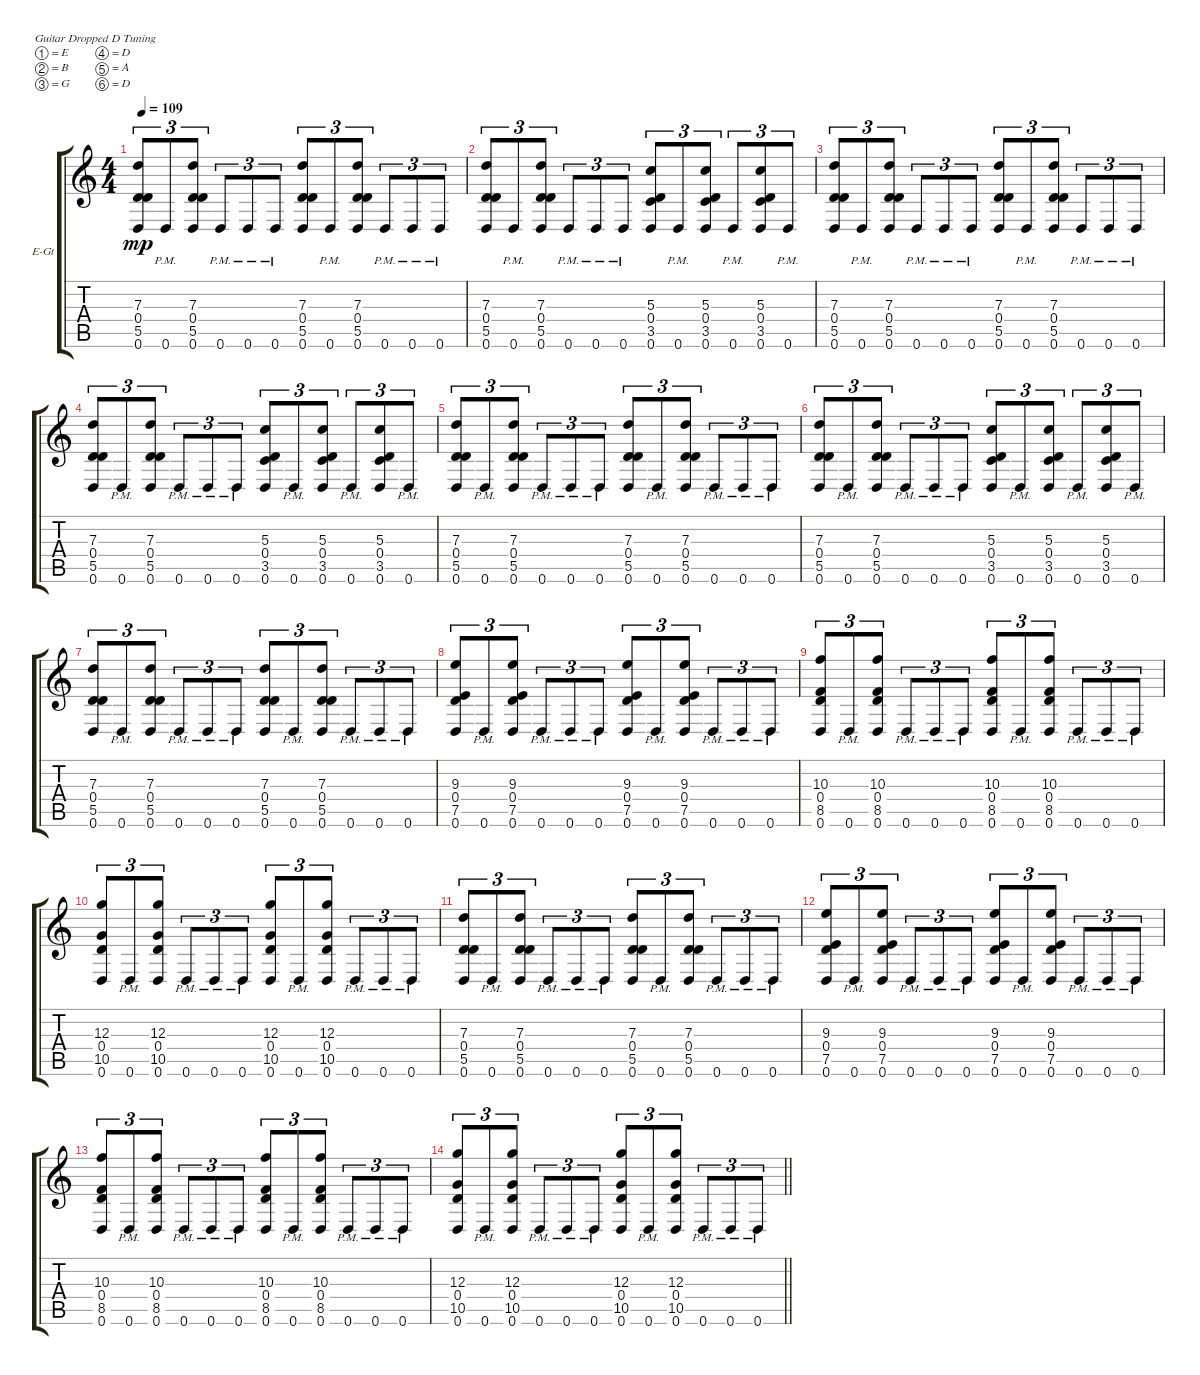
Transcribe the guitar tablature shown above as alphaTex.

\bracketExtendMode groupsimilarinstruments
\firstSystemTrackNameOrientation horizontal
\otherSystemsTrackNameOrientation horizontal
\track ("Clean-guitar (Paul)" "E-Gt") {instrument electricguitarclean}
\staff {score tabs}
\tuning (E4 B3 G3 D3 A2 D2)
\ts (4 4)
\tempo 109
\clef g2
\scale
0.333333
\ks c
(7.3 0.4 5.5 0.6).8{tu (3 2) dy mp} 0.6{pm}.8{tu (3 2)} (7.3 0.4 5.5 0.6).8{tu (3 2)} 0.6{pm}.8{tu (3 2)} 0.6{pm}.8{tu (3 2)} 0.6{pm}.8{tu (3 2)} (7.3 0.4 5.5 0.6).8{tu (3 2)} 0.6{pm}.8{tu (3 2)} (7.3 0.4 5.5 0.6).8{tu (3 2)} 0.6{pm}.8{tu (3 2)} 0.6{pm}.8{tu (3 2)} 0.6{pm}.8{tu (3 2)} |
\scale
0.333333 (7.3 0.4 5.5 0.6).8{tu (3 2)} 0.6{pm}.8{tu (3 2)} (7.3 0.4 5.5 0.6).8{tu (3 2)} 0.6{pm}.8{tu (3 2)} 0.6{pm}.8{tu (3 2)} 0.6{pm}.8{tu (3 2)} (5.3 0.4 3.5 0.6).8{tu (3 2)} 0.6{pm}.8{tu (3 2)} (5.3 0.4 3.5 0.6).8{tu (3 2)} 0.6{pm}.8{tu (3 2)} (5.3 0.4 3.5 0.6).8{tu (3 2)} 0.6{pm}.8{tu (3 2)} |
\scale
0.333333 (7.3 0.4 5.5 0.6).8{tu (3 2)} 0.6{pm}.8{tu (3 2)} (7.3 0.4 5.5 0.6).8{tu (3 2)} 0.6{pm}.8{tu (3 2)} 0.6{pm}.8{tu (3 2)} 0.6{pm}.8{tu (3 2)} (7.3 0.4 5.5 0.6).8{tu (3 2)} 0.6{pm}.8{tu (3 2)} (7.3 0.4 5.5 0.6).8{tu (3 2)} 0.6{pm}.8{tu (3 2)} 0.6{pm}.8{tu (3 2)} 0.6{pm}.8{tu (3 2)} |
\scale
0.333333 (7.3 0.4 5.5 0.6).8{tu (3 2)} 0.6{pm}.8{tu (3 2)} (7.3 0.4 5.5 0.6).8{tu (3 2)} 0.6{pm}.8{tu (3 2)} 0.6{pm}.8{tu (3 2)} 0.6{pm}.8{tu (3 2)} (5.3 0.4 3.5 0.6).8{tu (3 2)} 0.6{pm}.8{tu (3 2)} (5.3 0.4 3.5 0.6).8{tu (3 2)} 0.6{pm}.8{tu (3 2)} (5.3 0.4 3.5 0.6).8{tu (3 2)} 0.6{pm}.8{tu (3 2)} |
\scale
0.333333 (7.3 0.4 5.5 0.6).8{tu (3 2)} 0.6{pm}.8{tu (3 2)} (7.3 0.4 5.5 0.6).8{tu (3 2)} 0.6{pm}.8{tu (3 2)} 0.6{pm}.8{tu (3 2)} 0.6{pm}.8{tu (3 2)} (7.3 0.4 5.5 0.6).8{tu (3 2)} 0.6{pm}.8{tu (3 2)} (7.3 0.4 5.5 0.6).8{tu (3 2)} 0.6{pm}.8{tu (3 2)} 0.6{pm}.8{tu (3 2)} 0.6{pm}.8{tu (3 2)} |
\scale
0.333333 (7.3 0.4 5.5 0.6).8{tu (3 2)} 0.6{pm}.8{tu (3 2)} (7.3 0.4 5.5 0.6).8{tu (3 2)} 0.6{pm}.8{tu (3 2)} 0.6{pm}.8{tu (3 2)} 0.6{pm}.8{tu (3 2)} (5.3 0.4 3.5 0.6).8{tu (3 2)} 0.6{pm}.8{tu (3 2)} (5.3 0.4 3.5 0.6).8{tu (3 2)} 0.6{pm}.8{tu (3 2)} (5.3 0.4 3.5 0.6).8{tu (3 2)} 0.6{pm}.8{tu (3 2)} |
\scale
0.333333 (7.3 0.4 5.5 0.6).8{tu (3 2)} 0.6{pm}.8{tu (3 2)} (7.3 0.4 5.5 0.6).8{tu (3 2)} 0.6{pm}.8{tu (3 2)} 0.6{pm}.8{tu (3 2)} 0.6{pm}.8{tu (3 2)} (7.3 0.4 5.5 0.6).8{tu (3 2)} 0.6{pm}.8{tu (3 2)} (7.3 0.4 5.5 0.6).8{tu (3 2)} 0.6{pm}.8{tu (3 2)} 0.6{pm}.8{tu (3 2)} 0.6{pm}.8{tu (3 2)} |
\scale
0.333333 (9.3 0.4 7.5 0.6).8{tu (3 2)} 0.6{pm}.8{tu (3 2)} (9.3 0.4 7.5 0.6).8{tu (3 2)} 0.6{pm}.8{tu (3 2)} 0.6{pm}.8{tu (3 2)} 0.6{pm}.8{tu (3 2)} (9.3 0.4 7.5 0.6).8{tu (3 2)} 0.6{pm}.8{tu (3 2)} (9.3 0.4 7.5 0.6).8{tu (3 2)} 0.6{pm}.8{tu (3 2)} 0.6{pm}.8{tu (3 2)} 0.6{pm}.8{tu (3 2)} |
\scale
0.333333 (10.3 0.4 8.5 0.6).8{tu (3 2)} 0.6{pm}.8{tu (3 2)} (10.3 0.4 8.5 0.6).8{tu (3 2)} 0.6{pm}.8{tu (3 2)} 0.6{pm}.8{tu (3 2)} 0.6{pm}.8{tu (3 2)} (10.3 0.4 8.5 0.6).8{tu (3 2)} 0.6{pm}.8{tu (3 2)} (10.3 0.4 8.5 0.6).8{tu (3 2)} 0.6{pm}.8{tu (3 2)} 0.6{pm}.8{tu (3 2)} 0.6{pm}.8{tu (3 2)} |
\scale
0.333333 (12.3 0.4 10.5 0.6).8{tu (3 2)} 0.6{pm}.8{tu (3 2)} (12.3 0.4 10.5 0.6).8{tu (3 2)} 0.6{pm}.8{tu (3 2)} 0.6{pm}.8{tu (3 2)} 0.6{pm}.8{tu (3 2)} (12.3 0.4 10.5 0.6).8{tu (3 2)} 0.6{pm}.8{tu (3 2)} (12.3 0.4 10.5 0.6).8{tu (3 2)} 0.6{pm}.8{tu (3 2)} 0.6{pm}.8{tu (3 2)} 0.6{pm}.8{tu (3 2)} |
\scale
0.333333 (7.3 0.4 5.5 0.6).8{tu (3 2)} 0.6{pm}.8{tu (3 2)} (7.3 0.4 5.5 0.6).8{tu (3 2)} 0.6{pm}.8{tu (3 2)} 0.6{pm}.8{tu (3 2)} 0.6{pm}.8{tu (3 2)} (7.3 0.4 5.5 0.6).8{tu (3 2)} 0.6{pm}.8{tu (3 2)} (7.3 0.4 5.5 0.6).8{tu (3 2)} 0.6{pm}.8{tu (3 2)} 0.6{pm}.8{tu (3 2)} 0.6{pm}.8{tu (3 2)} |
\scale
0.333333 (9.3 0.4 7.5 0.6).8{tu (3 2)} 0.6{pm}.8{tu (3 2)} (9.3 0.4 7.5 0.6).8{tu (3 2)} 0.6{pm}.8{tu (3 2)} 0.6{pm}.8{tu (3 2)} 0.6{pm}.8{tu (3 2)} (9.3 0.4 7.5 0.6).8{tu (3 2)} 0.6{pm}.8{tu (3 2)} (9.3 0.4 7.5 0.6).8{tu (3 2)} 0.6{pm}.8{tu (3 2)} 0.6{pm}.8{tu (3 2)} 0.6{pm}.8{tu (3 2)} |
\scale
0.333333 (10.3 0.4 8.5 0.6).8{tu (3 2)} 0.6{pm}.8{tu (3 2)} (10.3 0.4 8.5 0.6).8{tu (3 2)} 0.6{pm}.8{tu (3 2)} 0.6{pm}.8{tu (3 2)} 0.6{pm}.8{tu (3 2)} (10.3 0.4 8.5 0.6).8{tu (3 2)} 0.6{pm}.8{tu (3 2)} (10.3 0.4 8.5 0.6).8{tu (3 2)} 0.6{pm}.8{tu (3 2)} 0.6{pm}.8{tu (3 2)} 0.6{pm}.8{tu (3 2)} |
\scale
0.333333
\barLineRight lightlight
(12.3 0.4 10.5 0.6).8{tu (3 2)} 0.6{pm}.8{tu (3 2)} (12.3 0.4 10.5 0.6).8{tu (3 2)} 0.6{pm}.8{tu (3 2)} 0.6{pm}.8{tu (3 2)} 0.6{pm}.8{tu (3 2)} (12.3 0.4 10.5 0.6).8{tu (3 2)} 0.6{pm}.8{tu (3 2)} (12.3 0.4 10.5 0.6).8{tu (3 2)} 0.6{pm}.8{tu (3 2)} 0.6{pm}.8{tu (3 2)} 0.6{pm}.8{tu (3 2)} |
\scale
0.333333 |
\scale
0.333333
